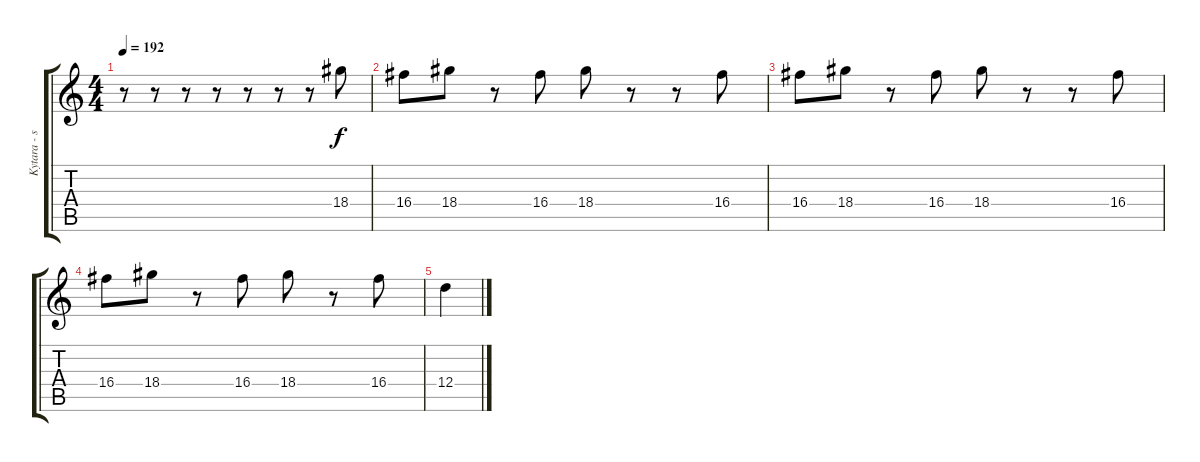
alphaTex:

\track ("Kytara - sólo" "Kytara - s") {instrument overdrivenguitar}
\staff {score tabs}
\tuning (E4 B3 G3 D3 A2 E2) {hide}
\ts (4 4)
\tempo 192
\clef g2
\ks c
r.8{dy f} r.8 r.8 r.8 r.8 r.8 r.8 18.4.8 |
16.4.8 18.4.8 r.8 16.4.8 18.4.8 r.8 r.8 16.4.8 |
16.4.8 18.4.8 r.8 16.4.8 18.4.8 r.8 r.8 16.4.8 |
16.4.8 18.4.8 r.8 16.4.8 18.4.8 r.8 16.4.8 |
12.4.4
